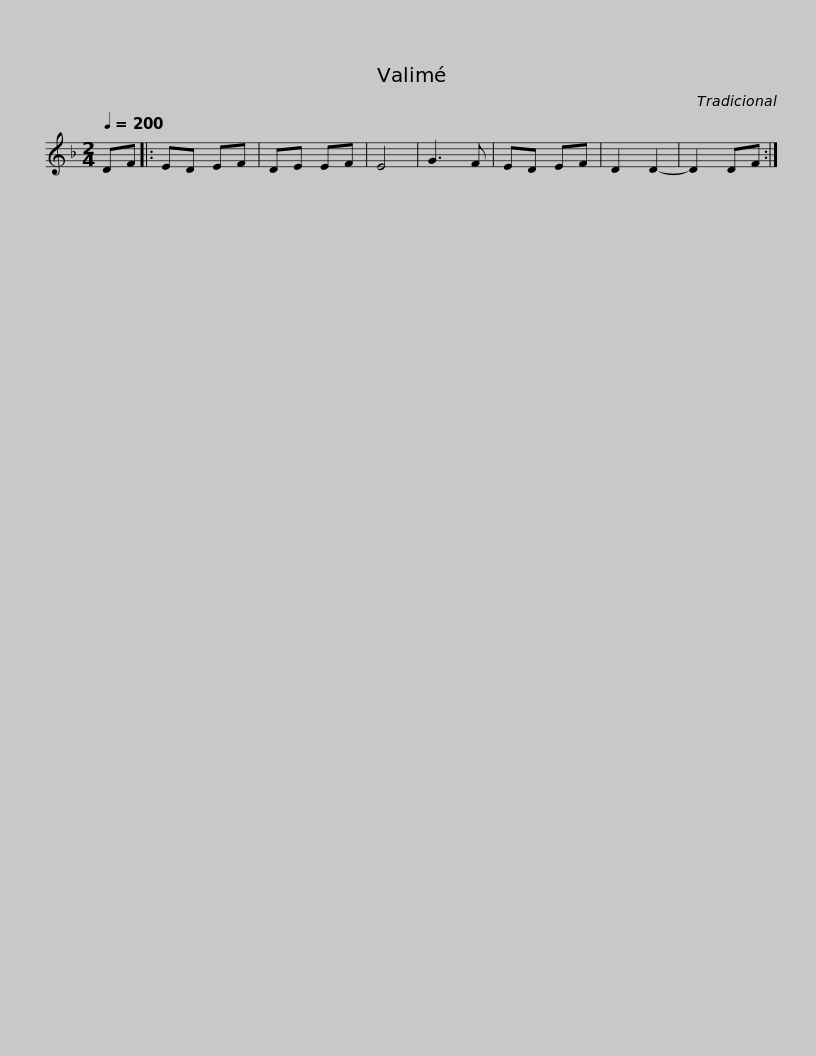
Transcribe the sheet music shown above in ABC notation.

X:1
L:1/8
Q:1/4=200
M:2/4
I:linebreak $
K:Dmin
V:1 treble
V:1
 DF |: ED EF | DE EF | E4 | G3 F | %5
 ED EF | D2 D2- | D2 DF :| %8
